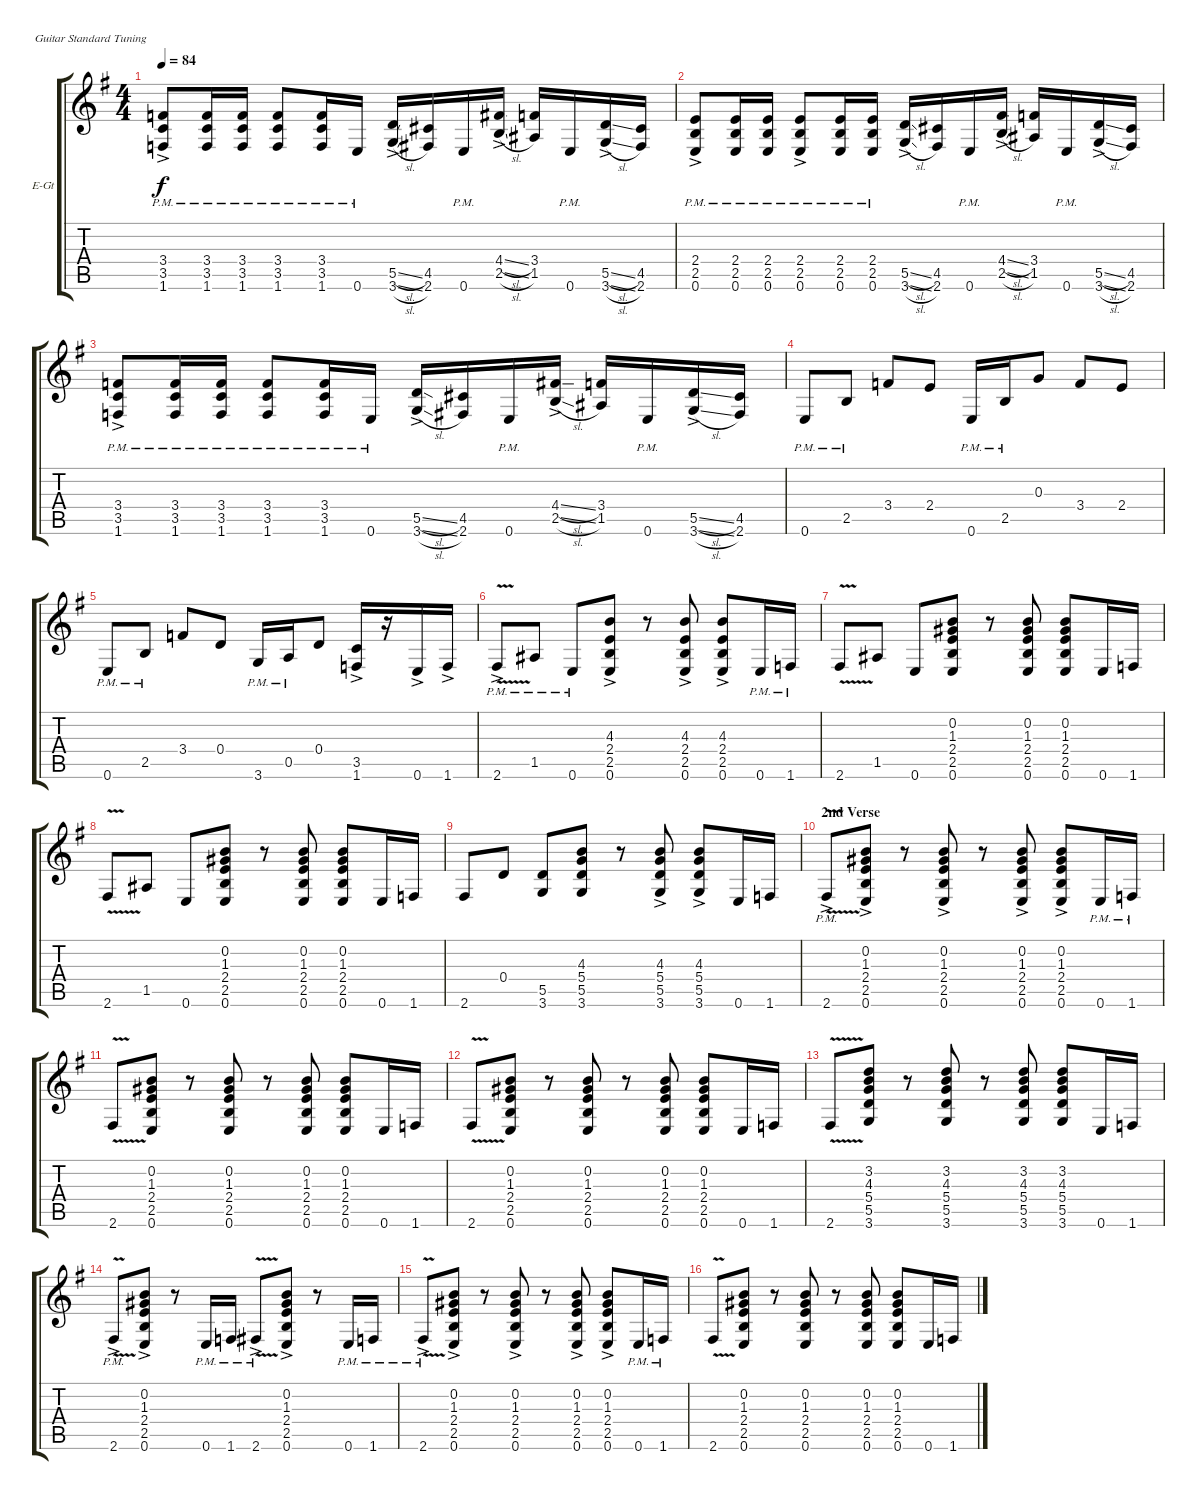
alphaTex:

\bracketExtendMode groupsimilarinstruments
\firstSystemTrackNameOrientation horizontal
\otherSystemsTrackNameOrientation horizontal
\track ("2-Gt" "E-Gt") {instrument electricguitarclean}
\staff {score tabs}
\tuning (E4 B3 G3 D3 A2 E2)
\ts (4 4)
\tempo 84
\clef g2
\scale
1.05549
\ks g
(3.5{pm} 1.6{pm} 3.4{ac pm}).8{dy f} (1.6{pm} 3.5{pm} 3.4{pm}).16 (1.6{pm} 3.5{pm} 3.4{pm}).16 (3.5{pm} 1.6{pm} 3.4{pm}).8 (1.6{pm} 3.5{pm} 3.4{pm}).16 0.6{pm}.16 (5.5{sl} 3.6{sl ac}).16 (4.5 2.6).16 0.6{pm}.16 (4.4{sl} 2.5{sl ac}).16 (3.4 1.5).16 0.6{pm}.16 (5.5{sl} 3.6{sl ac}).16 (4.5 2.6).16 |
\scale
0.944515 (2.5{pm} 0.6{pm} 2.4{ac pm}).8 (0.6{pm} 2.5{pm} 2.4{pm}).16 (0.6{pm} 2.5{pm} 2.4{pm}).16 (2.5{pm} 0.6{pm} 2.4{ac pm}).8 (0.6{pm} 2.5{pm} 2.4{pm}).16 (0.6{pm} 2.5{pm} 2.4{pm}).16 (5.5{sl} 3.6{sl ac}).16 (4.5 2.6).16 0.6{pm}.16 (4.4{sl ac} 2.5{sl}).16 (3.4 1.5).16 0.6{pm}.16 (5.5{sl} 3.6{sl ac}).16 (4.5 2.6).16 |
\scale
1.05549 (3.5{pm} 1.6{pm} 3.4{ac pm}).8 (1.6{pm} 3.5{pm} 3.4{pm}).16 (1.6{pm} 3.5{pm} 3.4{pm}).16 (3.5{pm} 1.6{pm} 3.4{pm}).8 (1.6{pm} 3.5{pm} 3.4{pm}).16 0.6{pm}.16 (5.5{sl} 3.6{sl ac}).16 (4.5 2.6).16 0.6{pm}.16 (4.4{sl} 2.5{sl ac}).16 (3.4 1.5).16 0.6{pm}.16 (5.5{sl} 3.6{sl ac}).16 (4.5 2.6).16 |
\scale
0.944515 0.6{pm}.8 2.5{pm}.8 3.4.8 2.4.8 0.6{pm}.16 2.5{pm}.16 0.3.8 3.4.8 2.4.8 |
\scale
1.05549 0.6{pm}.8 2.5{pm}.8 3.4.8 0.4.8 3.6{pm}.16 0.5{pm}.16 0.4.8 (3.5{ac} 1.6{ac}).16 r.16 0.6{ac}.16 1.6{ac}.16 |
\scale
0.944515 2.6{v ac pm}.8 1.5{pm}.8 0.6{pm}.8 (2.4{ac} 2.5{ac} 0.6{ac} 4.3{ac}).8 r.8 (2.4{ac} 2.5{ac} 0.6{ac} 4.3{ac}).8 (2.4{ac} 2.5{ac} 0.6{ac} 4.3{ac}).8 0.6{pm}.16 1.6{pm}.16 |
\scale
1.05549 2.6{v}.8 1.5.8 0.6.8 (2.4 2.5 0.6 1.3 0.2).8 r.8 (2.4 2.5 0.6 1.3 0.2).8 (2.4 2.5 0.6 1.3 0.2).8 0.6.16 1.6.16 |
\scale
0.944515 2.6{v}.8 1.5.8 0.6.8 (2.4 2.5 0.6 1.3 0.2).8 r.8 (2.4 2.5 0.6 1.3 0.2).8 (2.4 2.5 0.6 1.3 0.2).8 0.6.16 1.6.16 |
\scale
1.05549 2.6.8 0.4.8 (3.6 5.5).8 (5.4 5.5 3.6 4.3).8 r.8 (5.4{ac} 5.5{ac} 3.6{ac} 4.3{ac}).8 (5.4{ac} 5.5{ac} 3.6{ac} 4.3{ac}).8 0.6.16 1.6.16 |
\section ("" "2nd Verse")
\scale
0.944515 2.6{v ac pm}.8 (2.4{ac} 2.5{ac} 0.6{ac} 1.3{ac} 0.2{ac}).8 r.8 (2.4{ac} 2.5{ac} 0.6{ac} 1.3{ac} 0.2{ac}).8 r.8 (2.4{ac} 2.5{ac} 0.6{ac} 1.3{ac} 0.2{ac}).8 (2.4{ac} 2.5{ac} 0.6{ac} 1.3{ac} 0.2{ac}).8 0.6{pm}.16 1.6{pm}.16 |
\scale
1.05549 2.6{v}.8 (2.4 2.5 0.6 1.3 0.2).8 r.8 (2.4 2.5 0.6 1.3 0.2).8 r.8 (2.4 2.5 0.6 1.3 0.2).8 (2.4 2.5 0.6 1.3 0.2).8 0.6.16 1.6.16 |
\scale
0.944515 2.6{v}.8 (2.4 2.5 0.6 1.3 0.2).8 r.8 (2.4 2.5 0.6 1.3 0.2).8 r.8 (2.4 2.5 0.6 1.3 0.2).8 (2.4 2.5 0.6 1.3 0.2).8 0.6.16 1.6.16 |
\scale
1.05549 2.6{v}.8 (5.4 5.5 3.6 4.3 3.2).8 r.8 (5.4 5.5 3.6 4.3 3.2).8 r.8 (5.4 5.5 3.6 4.3 3.2).8 (5.4 5.5 3.6 4.3 3.2).8 0.6.16 1.6.16 |
\scale
0.944515 2.6{v ac pm}.8 (2.4 2.5 0.6{ac} 1.3 0.2).8 r.8 0.6{pm}.16 1.6{pm}.16 2.6{v ac pm}.8 (2.4 2.5 0.6{ac} 1.3 0.2).8 r.8 0.6{pm}.16 1.6{pm}.16 |
\scale
1.05549 2.6{v ac pm}.8 (2.4{ac} 2.5{ac} 0.6{ac} 1.3{ac} 0.2{ac}).8 r.8 (2.4{ac} 2.5{ac} 0.6{ac} 1.3{ac} 0.2{ac}).8 r.8 (2.4{ac} 2.5{ac} 0.6{ac} 1.3{ac} 0.2{ac}).8 (2.4{ac} 2.5{ac} 0.6{ac} 1.3{ac} 0.2{ac}).8 0.6{pm}.16 1.6{pm}.16 |
\scale
0.944515 2.6{v}.8 (2.4 2.5 0.6 1.3 0.2).8 r.8 (2.4 2.5 0.6 1.3 0.2).8 r.8 (2.4 2.5 0.6 1.3 0.2).8 (2.4 2.5 0.6 1.3 0.2).8 0.6.16 1.6.16
